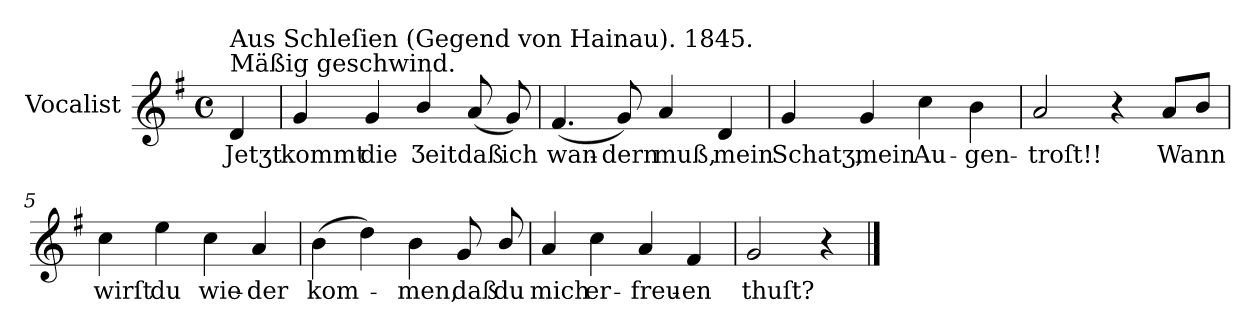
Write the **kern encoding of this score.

**kern	**text
*part1	*part1
*staff1	*staff1
*I"Vocalist	*
*k[f#]	*
*G:	*
*M4/4	*
*met(c)	*
=	=
!LO:TX:a:t=Mäßig geschwind.	!
!LO:TX:a:t=Aus Schleſien (Gegend von Hainau). 1845.	!
4d	Jetʒt
=1	=1
4g	kommt
4g	die
4b/	Ʒeit
(8a	daß
8g)	ich
=2	=2
(4.f#	wan-
8g)	-dern
4a	muß,
4d	mein
=3	=3
4g	Schatʒ,
4g	mein
4cc	Au-
4b	-gen-
=4	=4
2a	-troſt!!
4r	.
8aL	Wann
8bJ	.
=5	=5
4cc	wirſt
4ee	du
4cc	wie-
4a	-der
=6	=6
(4b	kom-
4dd)	.
4b	-men,
8g	daß
8b/	du
=7	=7
4a	mich
4cc	er-
4a	-freu-
4f#	-en
=8	=8
2g	thuſt?
4r	.
==	==
*-	*-
